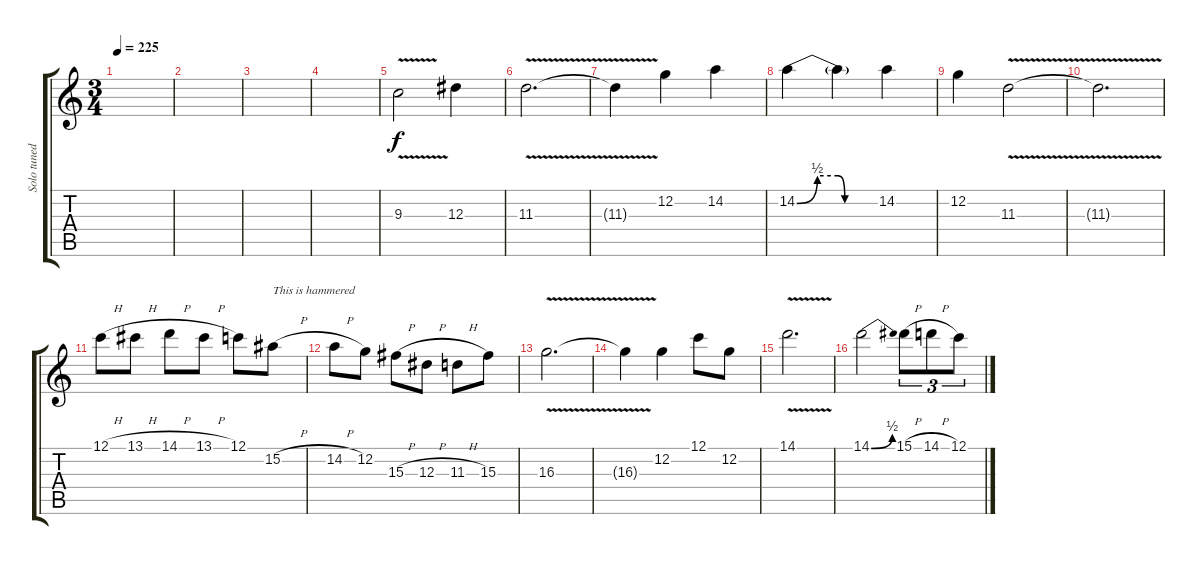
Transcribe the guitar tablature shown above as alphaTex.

\track ("Solo tuned C Standard" "Solo tuned") {instrument distortionguitar}
\staff {score tabs}
\tuning (C4 G3 Eb3 Bb2 F2 C2) {hide}
\ts (3 4)
\tempo 225
\clef g2
\ks c
|
|
|
|
9.3{v}.2 12.3.4 |
11.3{v}.2{d} |
11.3{t}.4 12.2.4 14.2.4 |
14.2{be (custom 0 0 15 2 30 2 35 0 60 0)}.4 14.2{t}.4 14.2.4 |
12.2.4 11.3{v}.2 |
11.3{t}.2{d} |
12.1{h}.8 13.1{h}.8 14.1{h}.8 13.1{h}.8 12.1.8 15.2{h}.8{txt "This is hammered"} |
14.2{h}.8 12.2.8 15.3{h}.8 12.3{h}.8 11.3{h}.8 15.3.8 |
16.3{v}.2{d} |
16.3{t}.4 12.2.4 12.1.8 12.2.8 |
14.1{v}.2{d} |
14.1{be (bend 0 0 60 2)}.2 15.1{h}.8{tu (3 2)} 14.1{h}.8{tu (3 2)} 12.1.8{tu (3 2)}
